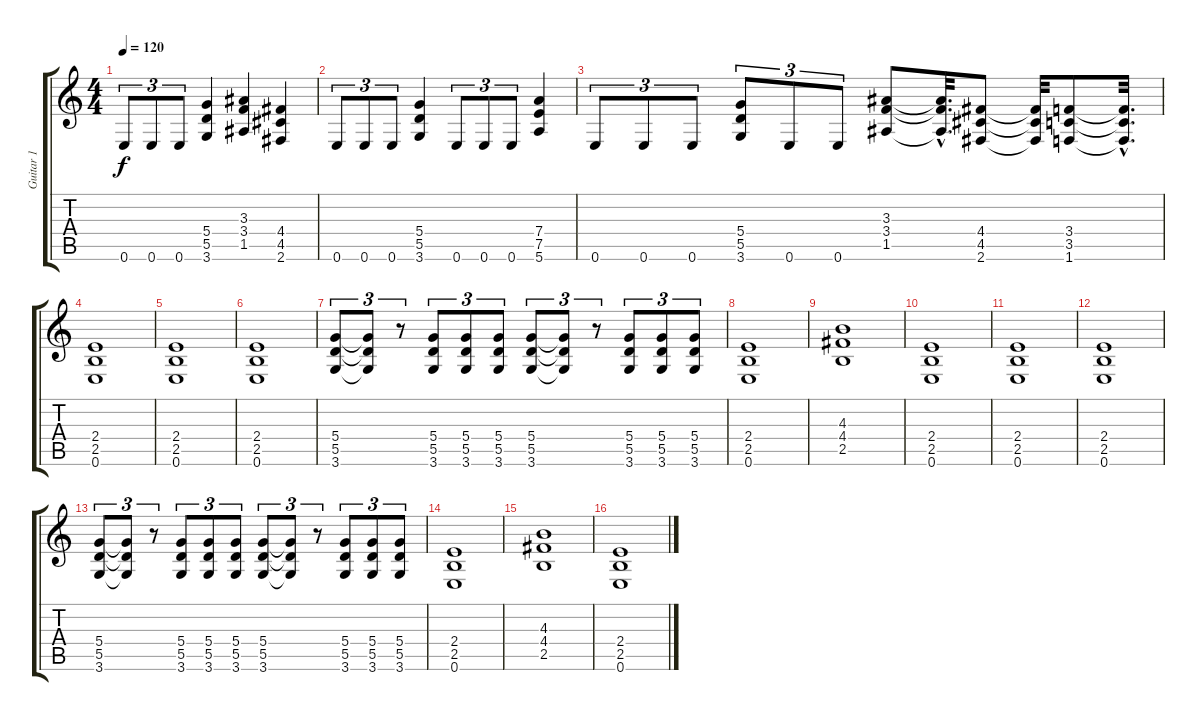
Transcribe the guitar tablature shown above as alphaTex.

\track ("Guitar 1" "Guitar 1") {instrument distortionguitar}
\staff {score tabs}
\tuning (E4 B3 G3 D3 A2 E2) {hide}
\ts (4 4)
\tempo 120
\clef g2
\ks c
0.6.8{tu (3 2) dy f} 0.6.8{tu (3 2)} 0.6.8{tu (3 2)} (5.4 5.5 3.6).4 (3.3 3.4 1.5).4 (4.4 4.5 2.6).4 |
0.6.8{tu (3 2)} 0.6.8{tu (3 2)} 0.6.8{tu (3 2)} (5.4 5.5 3.6).4 0.6.8{tu (3 2)} 0.6.8{tu (3 2)} 0.6.8{tu (3 2)} (7.4 7.5 5.6).4 |
0.6.8{tu (3 2)} 0.6.8{tu (3 2)} 0.6.8{tu (3 2)} (5.4 5.5 3.6).8{tu (3 2)} 0.6.8{tu (3 2)} 0.6.8{tu (3 2)} (3.3 3.4 1.5).8 (3.3{hac t} 3.4{hac t} 1.5{hac t}).32{d} (4.4 4.5 2.6).8 (4.4{t} 4.5{t} 2.6{t}).32 (3.4 3.5 1.6).8 (3.4{hac t} 3.5{hac t} 1.6{hac t}).32{d} |
(2.4 2.5 0.6).1 |
(2.4 2.5 0.6).1 |
(2.4 2.5 0.6).1 |
(5.4 5.5 3.6).8{tu (3 2)} (5.4{t} 5.5{t} 3.6{t}).8{tu (3 2)} r.8{tu (3 2)} (5.4 5.5 3.6).8{tu (3 2)} (5.4 5.5 3.6).8{tu (3 2)} (5.4 5.5 3.6).8{tu (3 2)} (5.4 5.5 3.6).8{tu (3 2)} (5.4{t} 5.5{t} 3.6{t}).8{tu (3 2)} r.8{tu (3 2)} (5.4 5.5 3.6).8{tu (3 2)} (5.4 5.5 3.6).8{tu (3 2)} (5.4 5.5 3.6).8{tu (3 2)} |
(2.4 2.5 0.6).1 |
(4.3 4.4 2.5).1 |
(2.4 2.5 0.6).1 |
(2.4 2.5 0.6).1 |
(2.4 2.5 0.6).1 |
(5.4 5.5 3.6).8{tu (3 2)} (5.4{t} 5.5{t} 3.6{t}).8{tu (3 2)} r.8{tu (3 2)} (5.4 5.5 3.6).8{tu (3 2)} (5.4 5.5 3.6).8{tu (3 2)} (5.4 5.5 3.6).8{tu (3 2)} (5.4 5.5 3.6).8{tu (3 2)} (5.4{t} 5.5{t} 3.6{t}).8{tu (3 2)} r.8{tu (3 2)} (5.4 5.5 3.6).8{tu (3 2)} (5.4 5.5 3.6).8{tu (3 2)} (5.4 5.5 3.6).8{tu (3 2)} |
(2.4 2.5 0.6).1 |
(4.3 4.4 2.5).1 |
(2.4 2.5 0.6).1
